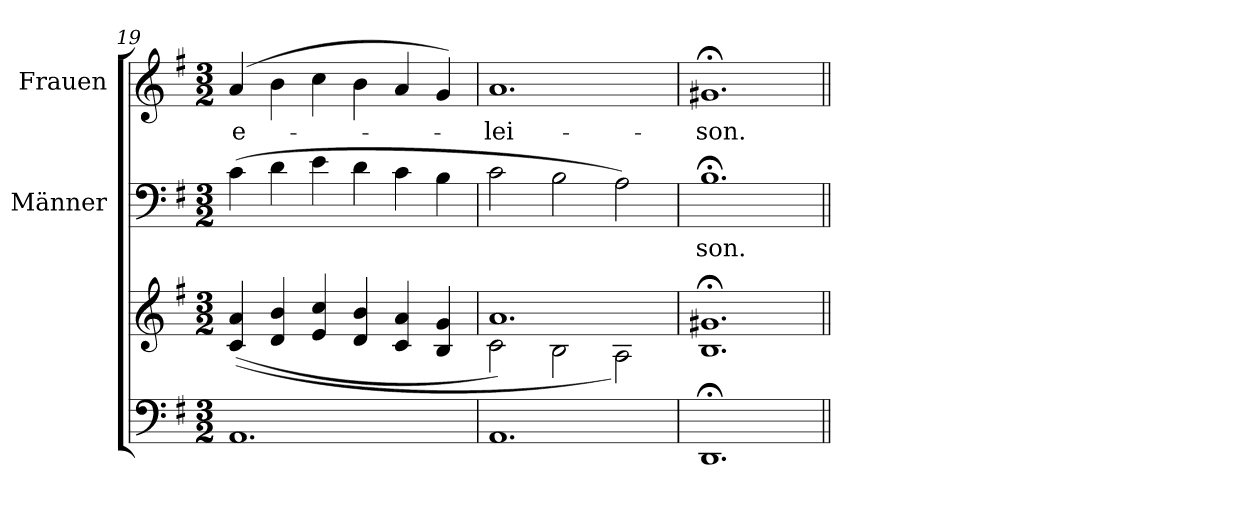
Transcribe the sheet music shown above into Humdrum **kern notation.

**kern	**kern	**kern	**text	**kern	**text
*part3	*part3	*part2	*part2	*part1	*part1
*staff4	*staff3	*staff2	*staff2	*staff1	*staff1
*	*	*I"Männer	*	*I"Frauen	*
*clefF4	*clefG2	*clefF4	*	*clefG2	*
*k[f#]	*k[f#]	*k[f#]	*	*k[f#]	*
*G:	*G:	*G:	*	*G:	*
*M3/2	*M3/2	*M3/2	*	*M3/2	*
=19	=19	=19	=19	=19	=19
!	!	!	!	!	!LO:LY:b
1.AA	(<(4c/ 4a/	(>4c\	.	(4a/	e-
.	4d/ 4b/	4d\	.	4b\	.
.	4e/ 4cc/	4e\	.	4cc\	.
.	4d/ 4b/	4d\	.	4b\	.
.	4c/ 4a/	4c\	.	4a/	.
.	4B/ 4g/	4B\	.	4g/)	.
=20	=20	=20	=20	=20	=20
*	*^	*	*	*	*
!	!	!	!	!	!	!LO:LY:b
1.AA	1.a)	2c\	2c\	.	1.a	-lei-
.	.	2B\	2B\	.	.	.
.	.	2A\)	2A\)	.	.	.
!!LO:LB:g=z
=21	=21	=21	=21	=21	=21	=21
!	!	!	!	!LO:LY:b	!	!LO:LY:b
1.DD;	1.g#X;<	1.B	1.B;<	-son.	1.g#X;<	-son.
*	*v	*v	*	*	*	*
=||	=||	=||	=||	=||	=||
*-	*-	*-	*-	*-	*-
